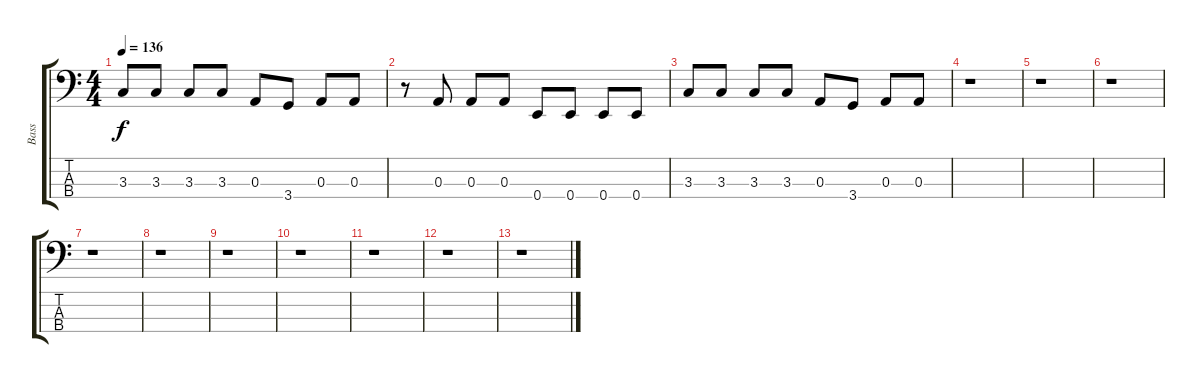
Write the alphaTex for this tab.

\track ("Bass" "Bass") {instrument electricbassfinger}
\staff {score tabs}
\tuning (G2 D2 A1 E1) {hide}
\ts (4 4)
\tempo 136
\clef f4
\ks c
3.3.8{dy f} 3.3.8 3.3.8 3.3.8 0.3.8 3.4.8 0.3.8 0.3.8 |
r.8 0.3.8 0.3.8 0.3.8 0.4.8 0.4.8 0.4.8 0.4.8 |
3.3.8 3.3.8 3.3.8 3.3.8 0.3.8 3.4.8 0.3.8 0.3.8 |
r.1 |
r.1 |
r.1 |
r.1 |
r.1 |
r.1 |
r.1 |
r.1 |
r.1 |
r.1
